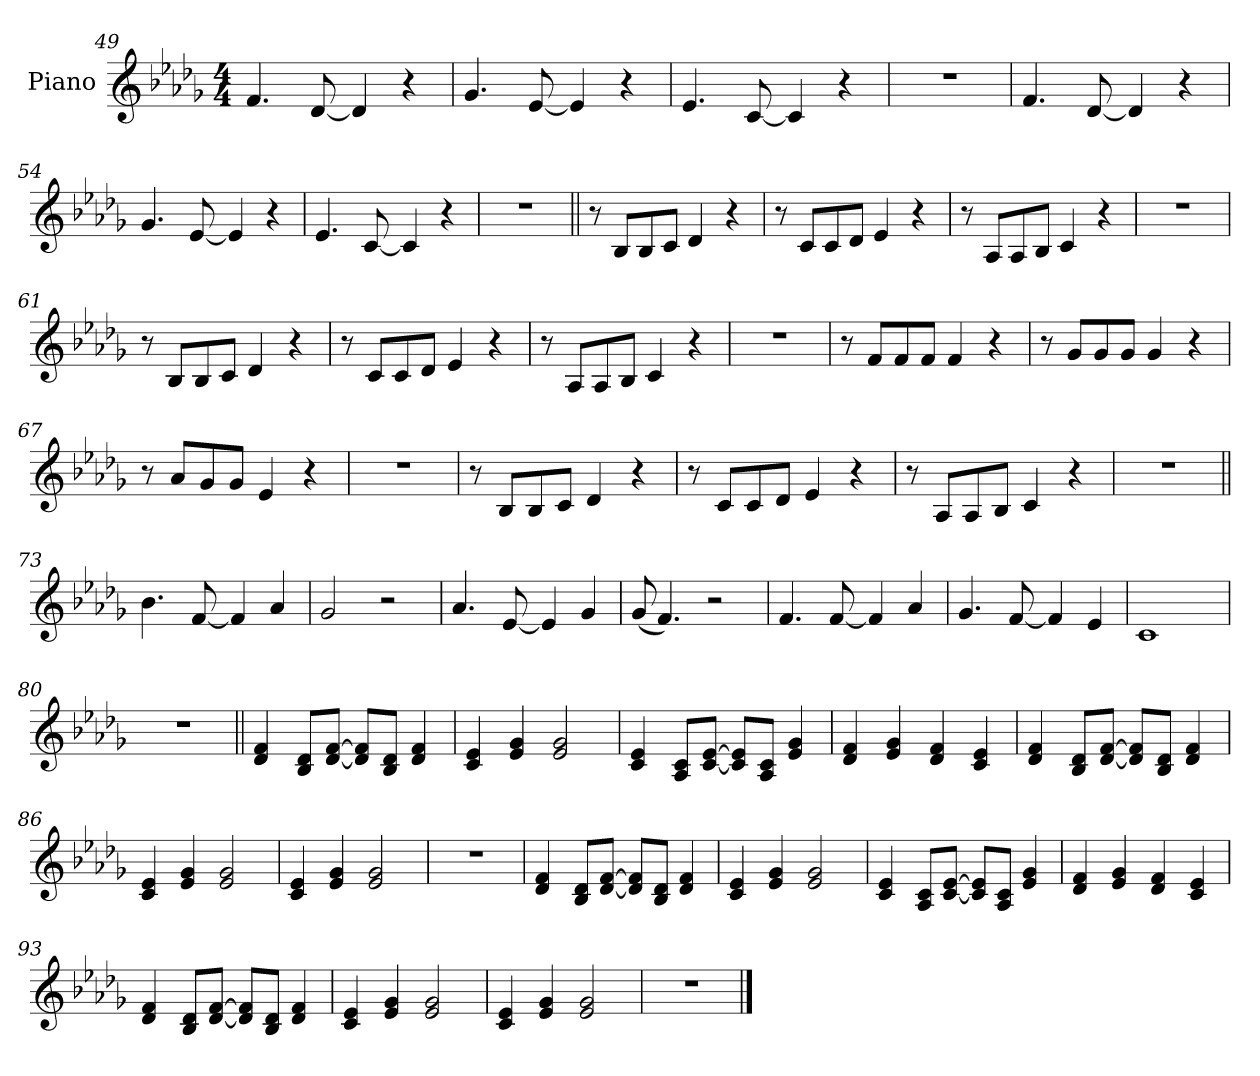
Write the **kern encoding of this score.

**kern
*part1
*staff1
*I"Piano
*I'Pno.
*clefG2
*k[b-e-a-d-g-]
*M4/4
=49
4.f!
[8d-!
4d-!]
4r
=50
4.g-!
[8e-!
4e-!]
4r
=51
4.e-!
[8c!
4c!]
4r
=52
1r
=53
4.f!
[8d-!
4d-!]
4r
=54
4.g-!
[8e-!
4e-!]
4r
=55
4.e-!
[8c!
4c!]
4r
=56
1r
=57||
8r
8B-L
8B-
8cJ
4d-
4r
=58
8r
8cL
8c
8d-J
4e-
4r
=59
8r
8A-L
8A-
8B-J
4c
4r
=60
1r
=61
8r
8B-L
8B-
8cJ
4d-
4r
=62
8r
8cL
8c
8d-J
4e-
4r
=63
8r
8A-L
8A-
8B-J
4c
4r
=64
1r
=65
8r
8fL
8f
8fJ
4f
4r
=66
8r
8g-L
8g-
8g-J
4g-
4r
=67
8r
8a-L
8g-
8g-J
4e-
4r
=68
1r
=69
8r
8B-L
8B-
8cJ
4d-
4r
=70
8r
8cL
8c
8d-J
4e-
4r
=71
8r
8A-L
8A-
8B-J
4c
4r
=72
1r
=73||
4.b-
[8f
4f]
4a-
=74
2g-
2r
=75
4.a-
[8e-
4e-]
4g-
=76
(8g-
4.f)
2r
=77
4.f
[8f
4f]
4a-
=78
4.g-
[8f
4f]
4e-
=79
1c
=80
1r
=81||
4d- 4f
8B- 8d-L
[8d- [8fJ
8d-] 8f]L
8B- 8d-J
4d- 4f
=82
4c 4e-
4e- 4g-
2e- 2g-
=83
4c 4e-
8A- 8cL
[8c [8e-J
8c] 8e-]L
8A- 8cJ
4e- 4g-
=84
4d- 4f
4e- 4g-
4d- 4f
4c 4e-
=85
4d- 4f
8B- 8d-L
[8d- [8fJ
8d-] 8f]L
8B- 8d-J
4d- 4f
=86
4c 4e-
4e- 4g-
2e- 2g-
=87
4c 4e-
4e- 4g-
2e- 2g-
=88
1r
=89
4d- 4f
8B- 8d-L
[8d- [8fJ
8d-] 8f]L
8B- 8d-J
4d- 4f
=90
4c 4e-
4e- 4g-
2e- 2g-
=91
4c 4e-
8A- 8cL
[8c [8e-J
8c] 8e-]L
8A- 8cJ
4e- 4g-
=92
4d- 4f
4e- 4g-
4d- 4f
4c 4e-
=93
4d- 4f
8B- 8d-L
[8d- [8fJ
8d-] 8f]L
8B- 8d-J
4d- 4f
=94
4c 4e-
4e- 4g-
2e- 2g-
=95
4c 4e-
4e- 4g-
2e- 2g-
=96
1r
==
*-
